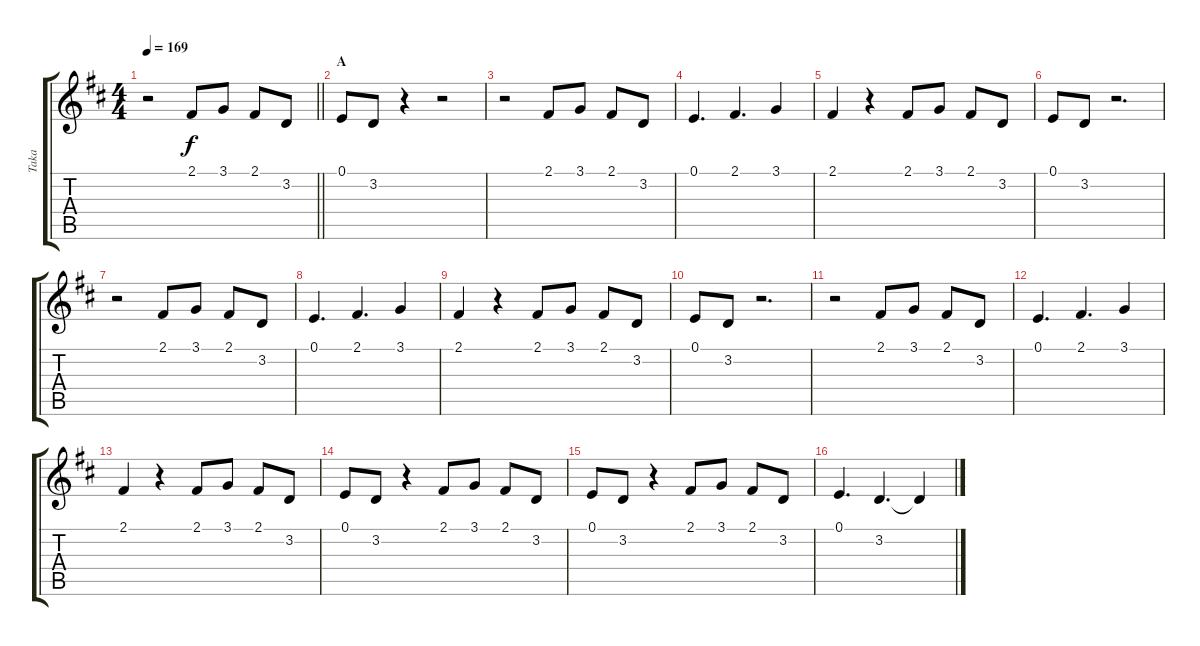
\track ("Taka" "Taka") {instrument lead1square}
\staff {score tabs}
\tuning (E4 B3 G3 D3 A2 E2) {hide}
\ts (4 4)
\tempo 169
\clef g2
\barLineRight lightlight
\ks d
r.2{dy f} 2.1.8 3.1.8 2.1.8 3.2.8 |
\section ("" "A")
0.1.8 3.2.8 r.4 r.2 |
r.2 2.1.8 3.1.8 2.1.8 3.2.8 |
0.1.4{d} 2.1.4{d} 3.1.4 |
2.1.4 r.4 2.1.8 3.1.8 2.1.8 3.2.8 |
0.1.8 3.2.8 r.2{d} |
r.2 2.1.8 3.1.8 2.1.8 3.2.8 |
0.1.4{d} 2.1.4{d} 3.1.4 |
2.1.4 r.4 2.1.8 3.1.8 2.1.8 3.2.8 |
0.1.8 3.2.8 r.2{d} |
r.2 2.1.8 3.1.8 2.1.8 3.2.8 |
0.1.4{d} 2.1.4{d} 3.1.4 |
2.1.4 r.4 2.1.8 3.1.8 2.1.8 3.2.8 |
0.1.8 3.2.8 r.4 2.1.8 3.1.8 2.1.8 3.2.8 |
0.1.8 3.2.8 r.4 2.1.8 3.1.8 2.1.8 3.2.8 |
0.1.4{d} 3.2.4{d} 3.2{t}.4
